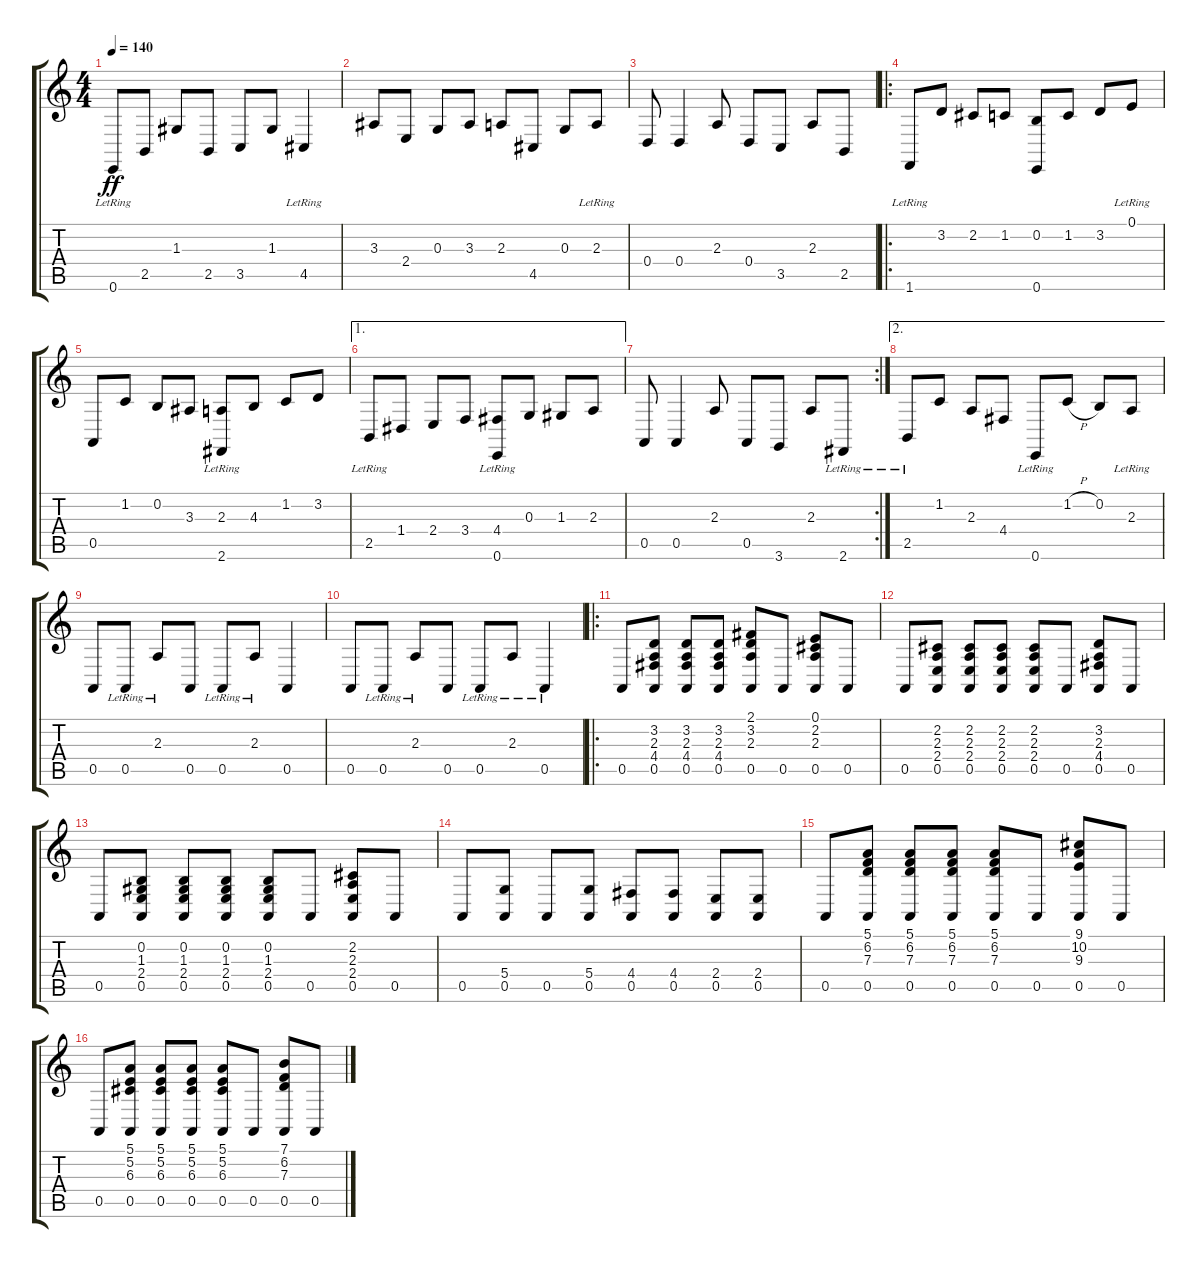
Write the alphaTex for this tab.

\track "" {instrument harpsichord}
\staff {score tabs}
\tuning (E4 B3 G3 D3 A2 E2) {hide}
\ts (4 4)
\tempo 140
\clef g2
\ks c
0.6{lr}.8{dy ff} 2.5.8 1.3.8 2.5.8 3.5.8 1.3.8 4.5{lr}.4 |
3.3.8 2.4.8 0.3.8 3.3.8 2.3.8 4.5.8 0.3.8 2.3{lr}.8 |
0.4.8 0.4.4 2.3.8 0.4.8 3.5.8 2.3.8 2.5.8 |
\ro
1.6{lr}.8 3.2.8 2.2.8 1.2.8 (0.2 0.6).8 1.2.8 3.2.8 0.1{lr}.8 |
0.5.8 1.2.8 0.2.8 3.3.8 (2.3 2.6{lr}).8 4.3.8 1.2.8 3.2.8 |
\ae 1
2.5{lr}.8 1.4.8 2.4.8 3.4.8 (4.4 0.6{lr}).8 0.3.8 1.3.8 2.3.8 |
\rc 2
0.5.8 0.5.4 2.3.8 0.5.8 3.6.8 2.3.8 2.6{lr}.8 |
\ae 2
2.5{lr}.8 1.2.8 2.3.8 4.4.8 0.6{lr}.8 1.2{h}.8 0.2.8 2.3{lr}.8 |
0.5.8 0.5{lr}.8 2.3{lr}.8 0.5.8 0.5{lr}.8 2.3{lr}.8 0.5.4 |
0.5.8 0.5{lr}.8 2.3{lr}.8 0.5.8 0.5{lr}.8 2.3{lr}.8 0.5{lr}.4 |
\ro
0.5.8 (3.2 2.3 4.4 0.5).8 (3.2 2.3 4.4 0.5).8 (3.2 2.3 4.4 0.5).8 (2.1 3.2 2.3 0.5).8 0.5.8 (0.1 2.2 2.3 0.5).8 0.5.8 |
0.5.8 (2.2 2.3 2.4 0.5).8 (2.2 2.3 2.4 0.5).8 (2.2 2.3 2.4 0.5).8 (2.2 2.3 2.4 0.5).8 0.5.8 (3.2 2.3 4.4 0.5).8 0.5.8 |
0.5.8 (0.2 1.3 2.4 0.5).8 (0.2 1.3 2.4 0.5).8 (0.2 1.3 2.4 0.5).8 (0.2 1.3 2.4 0.5).8 0.5.8 (2.2 2.3 2.4 0.5).8 0.5.8 |
0.5.8 (5.4 0.5).8 0.5.8 (5.4 0.5).8 (4.4 0.5).8 (4.4 0.5).8 (2.4 0.5).8 (2.4 0.5).8 |
0.5.8 (5.1 6.2 7.3 0.5).8 (5.1 6.2 7.3 0.5).8 (5.1 6.2 7.3 0.5).8 (5.1 6.2 7.3 0.5).8 0.5.8 (9.1 10.2 9.3 0.5).8 0.5.8 |
0.5.8 (5.1 5.2 6.3 0.5).8 (5.1 5.2 6.3 0.5).8 (5.1 5.2 6.3 0.5).8 (5.1 5.2 6.3 0.5).8 0.5.8 (7.1 6.2 7.3 0.5).8 0.5.8
